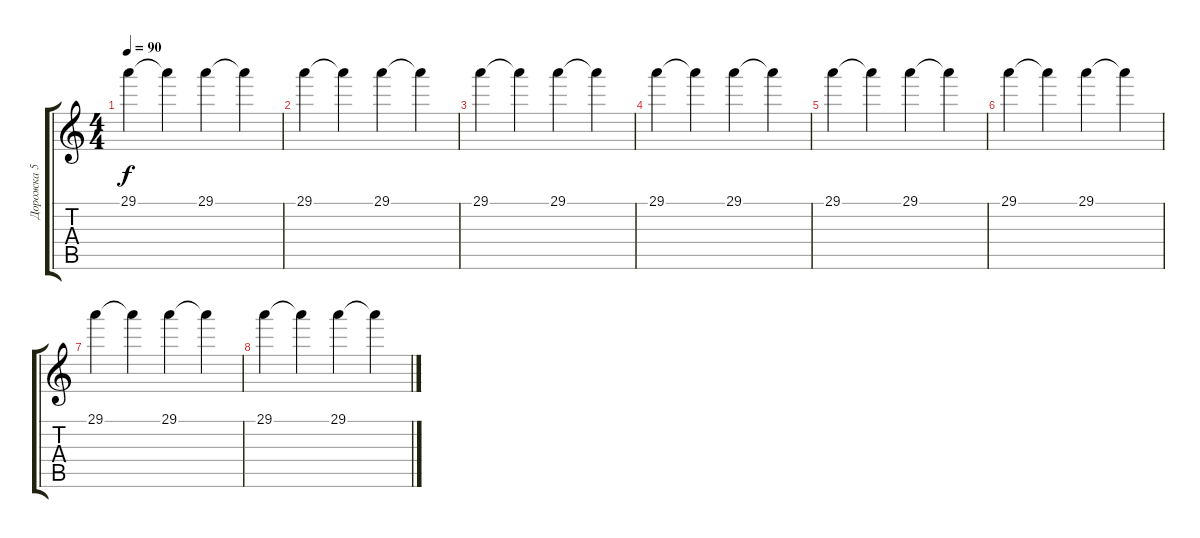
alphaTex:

\track ("Дорожка 5" "Дорожка 5") {instrument glockenspiel}
\staff {score tabs}
\tuning (E4 B3 G3 D3 A2 E2) {hide}
\ts (4 4)
\tempo 90
\clef g2
\ks c
29.1.4{dy f} 29.1{t}.4 29.1.4 29.1{t}.4 |
29.1.4 29.1{t}.4 29.1.4 29.1{t}.4 |
29.1.4 29.1{t}.4 29.1.4 29.1{t}.4 |
29.1.4 29.1{t}.4 29.1.4 29.1{t}.4 |
29.1.4 29.1{t}.4 29.1.4 29.1{t}.4 |
29.1.4 29.1{t}.4 29.1.4 29.1{t}.4 |
29.1.4 29.1{t}.4 29.1.4 29.1{t}.4 |
29.1.4 29.1{t}.4 29.1.4 29.1{t}.4
